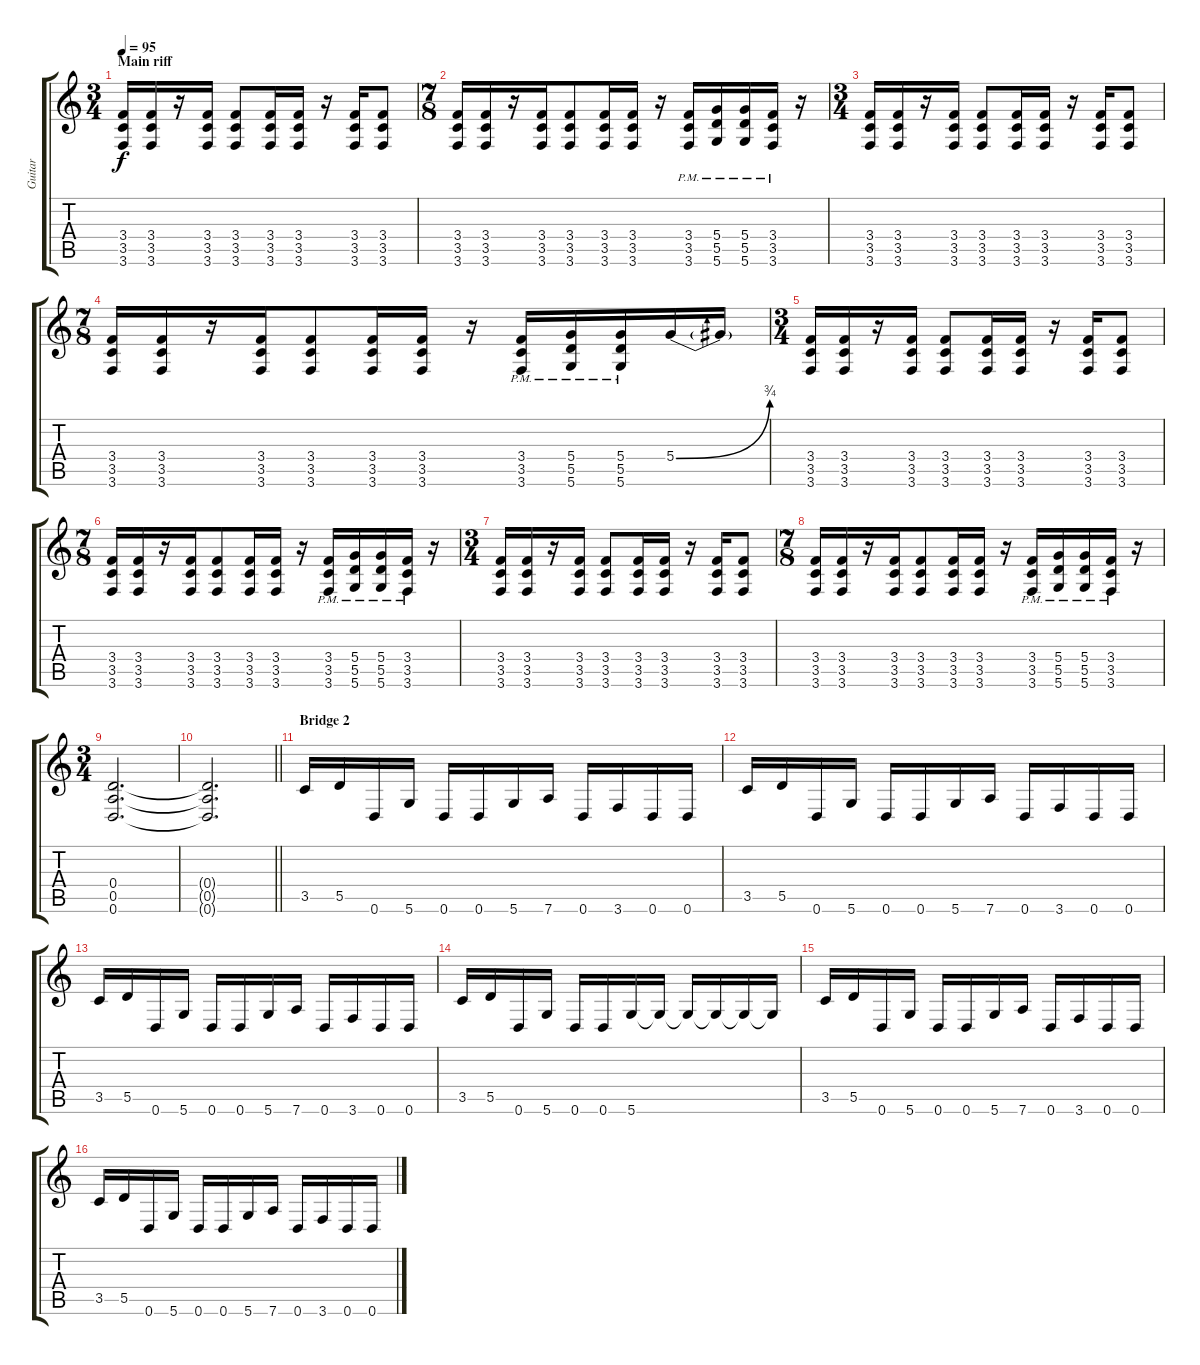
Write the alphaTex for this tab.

\track ("Guitar" "Guitar") {instrument distortionguitar}
\staff {score tabs}
\tuning (E4 B3 G3 D3 A2 D2) {hide}
\ts (3 4)
\section ("" "Main riff")
\tempo 95
\clef g2
\ks c
(3.4 3.5 3.6).16{dy f instrument distortionguitar} (3.4 3.5 3.6).16 r.16 (3.4 3.5 3.6).16 (3.4 3.5 3.6).8 (3.4 3.5 3.6).16 (3.4 3.5 3.6).16 r.16 (3.4 3.5 3.6).16 (3.4 3.5 3.6).8 |
\ts (7 8)
(3.4 3.5 3.6).16 (3.4 3.5 3.6).16 r.16 (3.4 3.5 3.6).16 (3.4 3.5 3.6).8 (3.4 3.5 3.6).16 (3.4 3.5 3.6).16 r.16 (3.4{pm} 3.5{pm} 3.6{pm}).16 (5.4{pm} 5.5{pm} 5.6{pm}).16 (5.4{pm} 5.5{pm} 5.6{pm}).16 (3.4{pm} 3.5{pm} 3.6{pm}).16 r.16 |
\ts (3 4)
(3.4 3.5 3.6).16 (3.4 3.5 3.6).16 r.16 (3.4 3.5 3.6).16 (3.4 3.5 3.6).8 (3.4 3.5 3.6).16 (3.4 3.5 3.6).16 r.16 (3.4 3.5 3.6).16 (3.4 3.5 3.6).8 |
\ts (7 8)
(3.4 3.5 3.6).16 (3.4 3.5 3.6).16 r.16 (3.4 3.5 3.6).16 (3.4 3.5 3.6).8 (3.4 3.5 3.6).16 (3.4 3.5 3.6).16 r.16 (3.4{pm} 3.5{pm} 3.6{pm}).16 (5.4{pm} 5.5{pm} 5.6{pm}).16 (5.4{pm} 5.5{pm} 5.6{pm}).16 5.4{be (bend 0 0 60 3)}.16 5.4{t}.16 |
\ts (3 4)
(3.4 3.5 3.6).16 (3.4 3.5 3.6).16 r.16 (3.4 3.5 3.6).16 (3.4 3.5 3.6).8 (3.4 3.5 3.6).16 (3.4 3.5 3.6).16 r.16 (3.4 3.5 3.6).16 (3.4 3.5 3.6).8 |
\ts (7 8)
(3.4 3.5 3.6).16 (3.4 3.5 3.6).16 r.16 (3.4 3.5 3.6).16 (3.4 3.5 3.6).8 (3.4 3.5 3.6).16 (3.4 3.5 3.6).16 r.16 (3.4{pm} 3.5{pm} 3.6{pm}).16 (5.4{pm} 5.5{pm} 5.6{pm}).16 (5.4{pm} 5.5{pm} 5.6{pm}).16 (3.4{pm} 3.5{pm} 3.6{pm}).16 r.16 |
\ts (3 4)
(3.4 3.5 3.6).16 (3.4 3.5 3.6).16 r.16 (3.4 3.5 3.6).16 (3.4 3.5 3.6).8 (3.4 3.5 3.6).16 (3.4 3.5 3.6).16 r.16 (3.4 3.5 3.6).16 (3.4 3.5 3.6).8 |
\ts (7 8)
(3.4 3.5 3.6).16 (3.4 3.5 3.6).16 r.16 (3.4 3.5 3.6).16 (3.4 3.5 3.6).8 (3.4 3.5 3.6).16 (3.4 3.5 3.6).16 r.16 (3.4{pm} 3.5{pm} 3.6{pm}).16 (5.4{pm} 5.5{pm} 5.6{pm}).16 (5.4{pm} 5.5{pm} 5.6{pm}).16 (3.4{pm} 3.5{pm} 3.6{pm}).16 r.16 |
\ts (3 4)
(0.4 0.5 0.6).2{d} |
\barLineRight lightlight
(0.4{t} 0.5{t} 0.6{t}).2{d} |
\section ("" "Bridge 2")
3.5.16 5.5.16 0.6.16 5.6.16 0.6.16 0.6.16 5.6.16 7.6.16 0.6.16 3.6.16 0.6.16 0.6.16 |
3.5.16 5.5.16 0.6.16 5.6.16 0.6.16 0.6.16 5.6.16 7.6.16 0.6.16 3.6.16 0.6.16 0.6.16 |
3.5.16 5.5.16 0.6.16 5.6.16 0.6.16 0.6.16 5.6.16 7.6.16 0.6.16 3.6.16 0.6.16 0.6.16 |
3.5.16 5.5.16 0.6.16 5.6.16 0.6.16 0.6.16 5.6.16 5.6{t}.16 5.6{t}.16 5.6{t}.16 5.6{t}.16 5.6{t}.16 |
3.5.16 5.5.16 0.6.16 5.6.16 0.6.16 0.6.16 5.6.16 7.6.16 0.6.16 3.6.16 0.6.16 0.6.16 |
3.5.16 5.5.16 0.6.16 5.6.16 0.6.16 0.6.16 5.6.16 7.6.16 0.6.16 3.6.16 0.6.16 0.6.16
